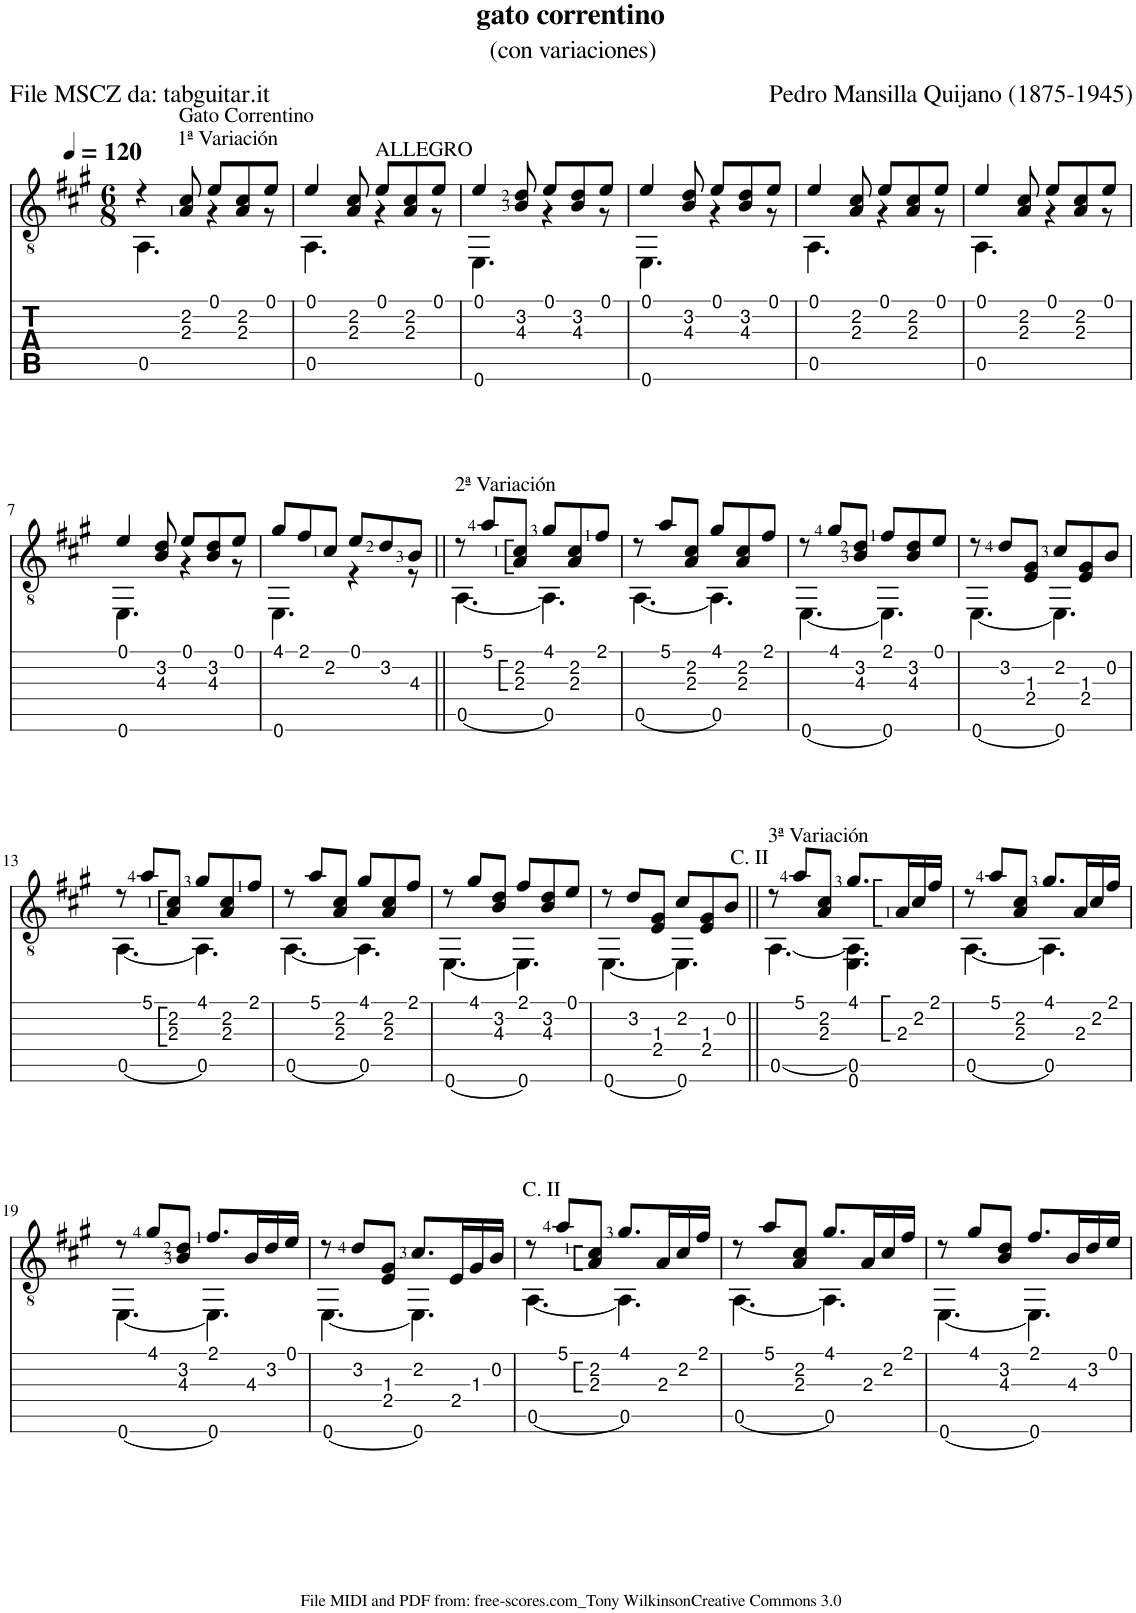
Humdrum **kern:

**kern	**kern
*part1	*part1
*staff2	*staff1
*I"Guitar	*
*I'Guit.	*
*stria6	*
*	*clefGv2
*k[f#c#g#]	*k[f#c#g#]
*M6/8	*M6/8
*MM120	*MM120
=1	=1
*^	*^
4r	4.AA	4r	4.AA\
!	!	!LO:TX:a:t=Gato Correntino	!
!	!	!LO:TX:a:t=1ª Variación	!
8A 8c#	.	8A/ 8c#/	.
8eL	4r	8e/L	4r
8A\ 8c#\	.	8A/ 8c#/	.
8eJ	8r	8e/J	8r
=2	=2	=2	=2
4e	4.AA	4e/	4.AA\
8A 8c#	.	8A/ 8c#/	.
!	!	!LO:TX:a:t=ALLEGRO	!
8eL	4r	8e/L	4r
8A\ 8c#\	.	8A/ 8c#/	.
8eJ	8r	8e/J	8r
=3	=3	=3	=3
4e	4.EE	4e/	4.EE\
8B 8d	.	8B/ 8d/	.
8eL	4r	8e/L	4r
8B\ 8d\	.	8B/ 8d/	.
8eJ	8r	8e/J	8r
=4	=4	=4	=4
4e	4.EE	4e/	4.EE\
8B 8d	.	8B/ 8d/	.
8eL	4r	8e/L	4r
8B\ 8d\	.	8B/ 8d/	.
8eJ	8r	8e/J	8r
=5	=5	=5	=5
4e	4.AA	4e/	4.AA\
8A 8c#	.	8A/ 8c#/	.
8eL	4r	8e/L	4r
8A\ 8c#\	.	8A/ 8c#/	.
8eJ	8r	8e/J	8r
=6	=6	=6	=6
4e	4.AA	4e/	4.AA\
8A 8c#	.	8A/ 8c#/	.
8eL	4r	8e/L	4r
8A\ 8c#\	.	8A/ 8c#/	.
8eJ	8r	8e/J	8r
!!LO:LB:g=z	!!
=7	=7	=7	=7
4e	4.EE	4e/	4.EE\
8B 8d	.	8B/ 8d/	.
8eL	4r	8e/L	4r
8B\ 8d\	.	8B/ 8d/	.
8eJ	8r	8e/J	8r
=8	=8	=8	=8
8g#L	4.EE	8g#/L	4.EE\
8f#	.	8f#/	.
8c#J	.	8c#/J	.
8eL	4r	8e/L	4r
8d	.	8d/	.
8BJ	8r	8B/J	8r
=9||	=9||	=9||	=9||
!	!	!LO:TX:a:t=2ª Variación	!
8r	[4.AA	8r	[4.AA\
8aL	.	8a/L	.
8A::\ 8c#::\J	.	8A/:: 8c#/::J	.
8g#L	4.AA]	8g#/L	4.AA\]
8A\ 8c#\	.	8A/ 8c#/	.
8f#J	.	8f#/J	.
=10	=10	=10	=10
8r	[4.AA	8r	[4.AA\
8aL	.	8a/L	.
8A\ 8c#\J	.	8A/ 8c#/J	.
8g#L	4.AA]	8g#/L	4.AA\]
8A\ 8c#\	.	8A/ 8c#/	.
8f#J	.	8f#/J	.
=11	=11	=11	=11
8r	[4.EE	8r	[4.EE\
8g#L	.	8g#/L	.
8B\ 8d\J	.	8B/ 8d/J	.
8f#L	4.EE]	8f#/L	4.EE\]
8B\ 8d\	.	8B/ 8d/	.
8eJ	.	8e/J	.
=12	=12	=12	=12
8r	[4.EE	8r	[4.EE\
8dL	.	8d/L	.
8E\ 8G#\J	.	8E/ 8G#/J	.
8c#L	4.EE]	8c#/L	4.EE\]
8E\ 8G#\	.	8E/ 8G#/	.
8BJ	.	8B/J	.
!!LO:LB:g=z	!!
=13	=13	=13	=13
8r	[4.AA	8r	[4.AA\
8aL	.	8a/L	.
8A::\ 8c#::\J	.	8A/:: 8c#/::J	.
8g#L	4.AA]	8g#/L	4.AA\]
8A\ 8c#\	.	8A/ 8c#/	.
8f#J	.	8f#/J	.
=14	=14	=14	=14
8r	[4.AA	8r	[4.AA\
8aL	.	8a/L	.
8A\ 8c#\J	.	8A/ 8c#/J	.
8g#L	4.AA]	8g#/L	4.AA\]
8A\ 8c#\	.	8A/ 8c#/	.
8f#J	.	8f#/J	.
=15	=15	=15	=15
8r	[4.EE	8r	[4.EE\
8g#L	.	8g#/L	.
8B\ 8d\J	.	8B/ 8d/J	.
8f#L	4.EE]	8f#/L	4.EE\]
8B\ 8d\	.	8B/ 8d/	.
8eJ	.	8e/J	.
=16	=16	=16	=16
8r	[4.EE	8r	[4.EE\
8dL	.	8d/L	.
8E\ 8G#\J	.	8E/ 8G#/J	.
8c#L	4.EE]	8c#/L	4.EE\]
8E\ 8G#\	.	8E/ 8G#/	.
8BJ	.	8B/J	.
=17||	=17||	=17||	=17||
!	!	!LO:TX:a:t=3ª Variación	!
!	!	!LO:TX:a:t=C. II	!
8r	[4.AA	8r	[4.AA\
8aL	.	8a/L	.
8A\ 8c#\J	.	8A/ 8c#/J	.
8.g#L	4.EE 4.AA]	8.g#/L	4.EE\ 4.AA\]
16A::L	.	16A::/L	.
16c#	.	16c#/	.
16f#JJ	.	16f#/JJ	.
=18	=18	=18	=18
8r	[4.AA	8r	[4.AA\
8aL	.	8a/L	.
8A\ 8c#\J	.	8A/ 8c#/J	.
8.g#L	4.AA]	8.g#/L	4.AA\]
16AL	.	16A/L	.
16c#	.	16c#/	.
16f#JJ	.	16f#/JJ	.
!!LO:LB:g=z	!!
=19	=19	=19	=19
8r	[4.EE	8r	[4.EE\
8g#L	.	8g#/L	.
8B\ 8d\J	.	8B/ 8d/J	.
8.f#L	4.EE]	8.f#/L	4.EE\]
16BL	.	16B/L	.
16d	.	16d/	.
16eJJ	.	16e/JJ	.
=20	=20	=20	=20
8r	[4.EE	8r	[4.EE\
8dL	.	8d/L	.
8E\ 8G#\J	.	8E/ 8G#/J	.
8.c#L	4.EE]	8.c#/L	4.EE\]
16EL	.	16E/L	.
16G#	.	16G#/	.
16BJJ	.	16B/JJ	.
=21	=21	=21	=21
!	!	!LO:TX:a:t=C. II	!
8r	[4.AA	8r	[4.AA\
8aL	.	8a/L	.
8A::\ 8c#::\J	.	8A/:: 8c#/::J	.
8.g#L	4.AA]	8.g#/L	4.AA\]
16AL	.	16A/L	.
16c#	.	16c#/	.
16f#JJ	.	16f#/JJ	.
=22	=22	=22	=22
8r	[4.AA	8r	[4.AA\
8aL	.	8a/L	.
8A\ 8c#\J	.	8A/ 8c#/J	.
8.g#L	4.AA]	8.g#/L	4.AA\]
16AL	.	16A/L	.
16c#	.	16c#/	.
16f#JJ	.	16f#/JJ	.
=23	=23	=23	=23
8r	[4.EE	8r	[4.EE\
8g#L	.	8g#/L	.
8B\ 8d\J	.	8B/ 8d/J	.
8.f#L	4.EE]	8.f#/L	4.EE\]
16BL	.	16B/L	.
16d	.	16d/	.
16eJJ	.	16e/JJ	.
*v	*v	*	*
*	*v	*v
=	=
*-	*-
